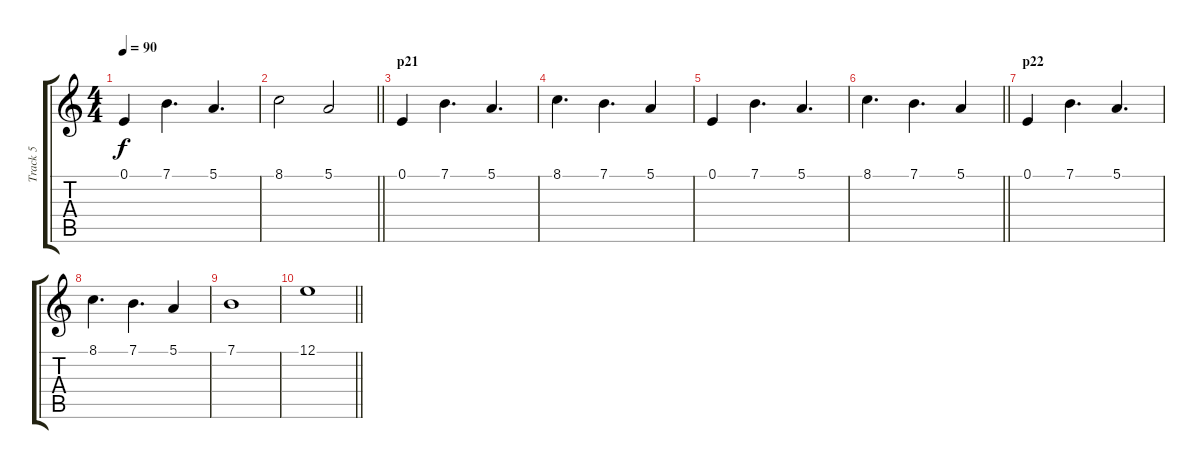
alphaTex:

\track ("Track 5" "Track 5") {instrument tenorsax}
\staff {score tabs}
\tuning (E4 B3 G3 D3 A2 E2) {hide}
\ts (4 4)
\tempo 90
\clef g2
\ks c
0.1.4{dy f} 7.1.4{d} 5.1.4{d} |
\barLineRight lightlight
8.1.2 5.1.2 |
\section ("" "p21")
0.1.4 7.1.4{d} 5.1.4{d} |
8.1.4{d} 7.1.4{d} 5.1.4 |
0.1.4 7.1.4{d} 5.1.4{d} |
\barLineRight lightlight
8.1.4{d} 7.1.4{d} 5.1.4 |
\section ("" "p22")
0.1.4 7.1.4{d} 5.1.4{d} |
8.1.4{d} 7.1.4{d} 5.1.4 |
7.1.1 |
\barLineRight lightlight
12.1.1
